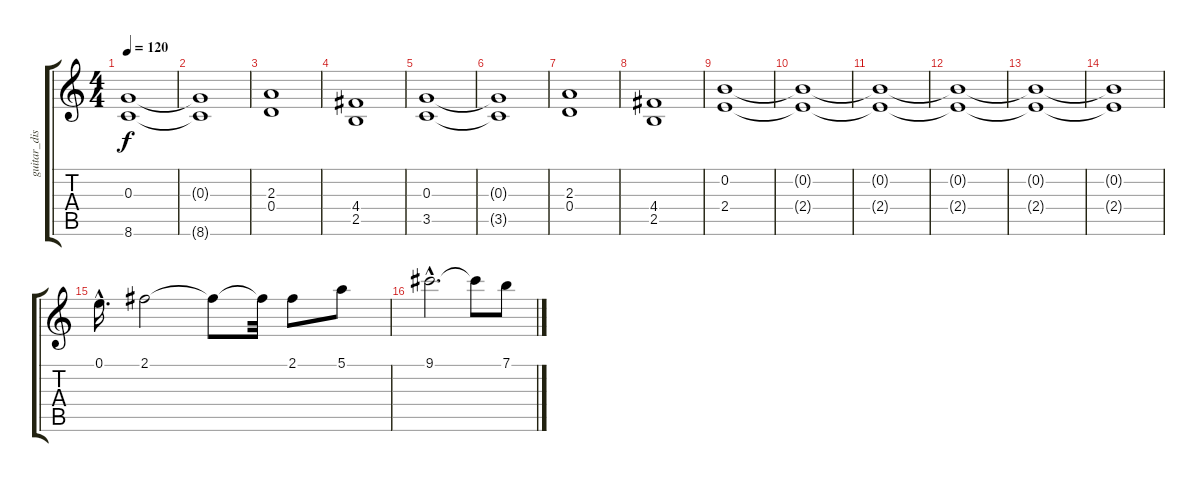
\track ("guitar_dist" "guitar_dis") {instrument overdrivenguitar}
\staff {score tabs}
\tuning (E4 B3 G3 D3 A2 E2) {hide}
\ts (4 4)
\tempo 120
\clef g2
\ks c
(0.3 8.6).1{dy f} |
(0.3{t} 8.6{t}).1 |
(2.3 0.4).1 |
(4.4 2.5).1 |
(0.3 3.5).1 |
(0.3{t} 3.5{t}).1 |
(2.3 0.4).1 |
(4.4 2.5).1 |
(0.2 2.4).1 |
(0.2{t} 2.4{t}).1 |
(0.2{t} 2.4{t}).1 |
(0.2{t} 2.4{t}).1 |
(0.2{t} 2.4{t}).1 |
(0.2{t} 2.4{t}).1 |
0.1{hac}.16{d} 2.1.2 2.1{t}.8 2.1{t}.32 2.1.8 5.1.8 |
9.1{hac}.2{d} 9.1{t}.8 7.1.8
